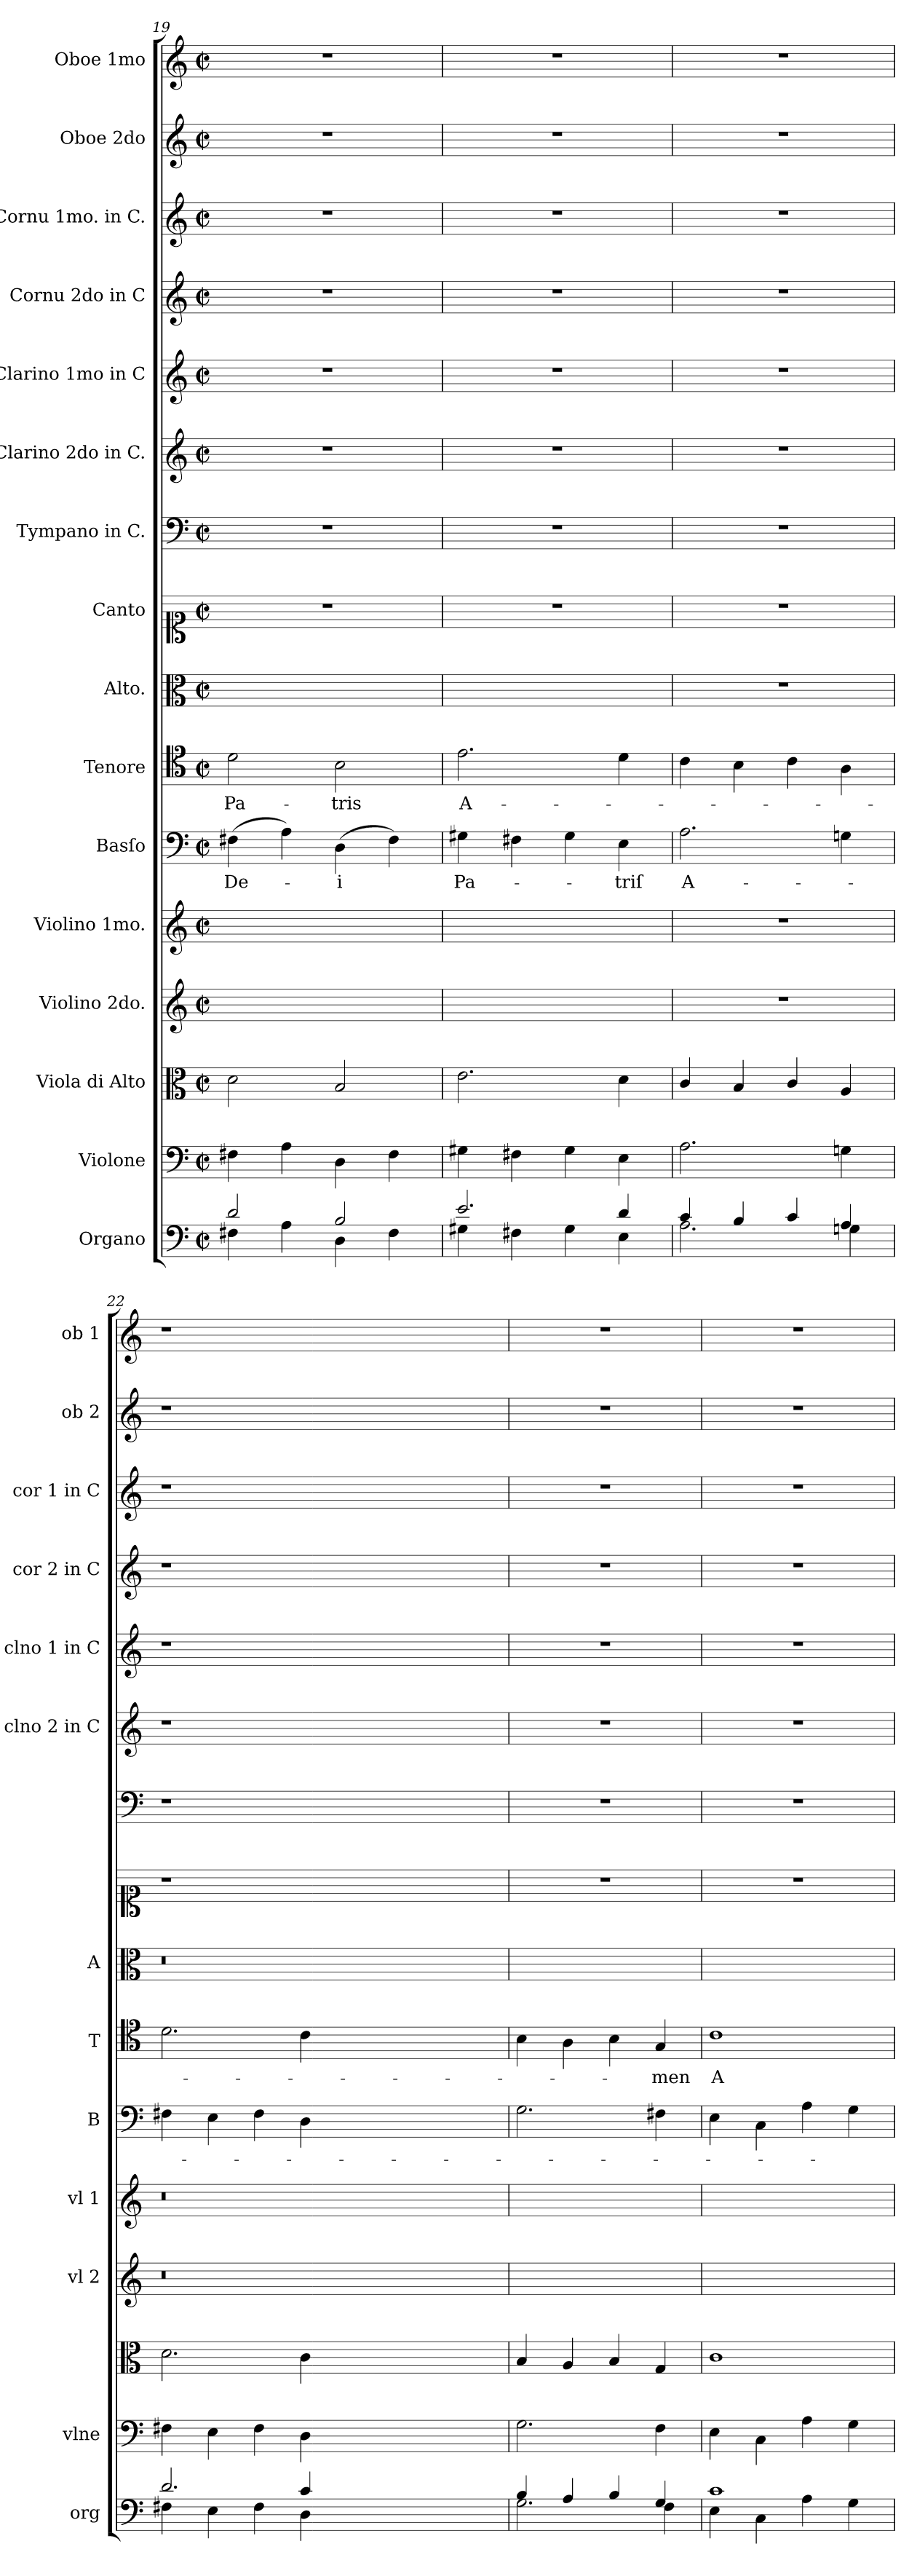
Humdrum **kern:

**kern	**kern	**kern	**kern	**kern	**kern	**text	**kern	**text	**kern	**kern	**kern	**kern	**kern	**kern	**kern	**kern	**kern
*part16	*part15	*part14	*part13	*part12	*part11	*part11	*part10	*part10	*part9	*part8	*part7	*part6	*part5	*part4	*part3	*part2	*part1
*staff16	*staff15	*staff14	*staff13	*staff12	*staff11	*staff11	*staff10	*staff10	*staff9	*staff8	*staff7	*staff6	*staff5	*staff4	*staff3	*staff2	*staff1
*I"Organo	*I"Violone	*I"Viola di Alto	*I"Violino 2do.	*I"Violino 1mo.	*I"Basſo	*	*I"Tenore	*	*I"Alto.	*I"Canto	*I"Tympano in C.	*I"Clarino 2do in C.	*I"Clarino 1mo in C	*I"Cornu 2do in C	*I"Cornu 1mo. in C.	*I"Oboe 2do	*I"Oboe 1mo
*I'org	*I'vlne	*	*I'vl 2	*I'vl 1	*I'B	*	*I'T	*	*I'A	*	*	*I'clno 2 in C	*I'clno 1 in C	*I'cor 2 in C	*I'cor 1 in C	*I'ob 2	*I'ob 1
*clefF4	*clefF4	*clefC3	*clefG2	*clefG2	*clefF4	*	*clefC4	*	*clefC3	*clefC1	*clefF4	*clefG2	*clefG2	*clefG2	*clefG2	*clefG2	*clefG2
*k[]	*k[]	*k[]	*k[]	*k[]	*k[]	*	*k[]	*	*k[]	*k[]	*k[]	*k[]	*k[]	*k[]	*k[]	*k[]	*k[]
*C:	*C:	*C:	*C:	*C:	*C:	*	*C:	*	*C:	*C:	*C:	*C:	*C:	*C:	*C:	*C:	*C:
*M2/2	*M2/2	*M2/2	*M2/2	*M2/2	*M2/2	*	*M2/2	*	*M2/2	*M2/2	*M2/2	*M2/2	*M2/2	*M2/2	*M2/2	*M2/2	*M2/2
*met(c|)	*met(c|)	*met(c|)	*met(c|)	*met(c|)	*met(c|)	*	*met(c|)	*	*met(c|)	*met(c|)	*met(c|)	*met(c|)	*met(c|)	*met(c|)	*met(c|)	*met(c|)	*met(c|)
=19	=19	=19	=19	=19	=19	=19	=19	=19	=19	=19	=19	=19	=19	=19	=19	=19	=19
*^	*	*	*	*	*	*	*	*	*	*	*	*	*	*	*	*	*
2d/	4F#X\	4F#X\	2d\	1ryy	1ryy	(4F#X\	De-	2d\	Pa-	1ryy	1r	1r	1r	1r	1r	1r	1r	1r
.	4A\	4A\	.	.	.	4A\)	.	.	.	.	.	.	.	.	.	.	.	.
2B/	4D\	4D\	2B/	.	.	(4D\	-i	2B\	-tris	.	.	.	.	.	.	.	.	.
.	4F#\	4F#\	.	.	.	4F#\)	.	.	.	.	.	.	.	.	.	.	.	.
=20	=20	=20	=20	=20	=20	=20	=20	=20	=20	=20	=20	=20	=20	=20	=20	=20	=20	=20
2.e/	4G#X\	4G#X\	2.e\	1ryy	1ryy	4G#X\	Pa-	2.e\	A-	1ryy	1r	1r	1r	1r	1r	1r	1r	1r
.	4F#X\	4F#X\	.	.	.	4F#X\	.	.	.	.	.	.	.	.	.	.	.	.
.	4G#\	4G#\	.	.	.	4G#\	.	.	.	.	.	.	.	.	.	.	.	.
4d/	4E\	4E\	4d\	.	.	4E\	-triſ	4d\	.	.	.	.	.	.	.	.	.	.
=21	=21	=21	=21	=21	=21	=21	=21	=21	=21	=21	=21	=21	=21	=21	=21	=21	=21	=21
4c/	2.A\	2.A\	4c/	1r	1r	2.A\	A-	4c\	.	1r	1r	1r	1r	1r	1r	1r	1r	1r
4B/	.	.	4B/	.	.	.	.	4B\	.	.	.	.	.	.	.	.	.	.
4c/	.	.	4c/	.	.	.	.	4c\	.	.	.	.	.	.	.	.	.	.
4A/	4Gn\	4Gn\	4A/	.	.	4Gn\	.	4A\	.	.	.	.	.	.	.	.	.	.
=22	=22	=22	=22	=22	=22	=22	=22	=22	=22	=22	=22	=22	=22	=22	=22	=22	=22	=22
2.d/	4F#X\	4F#X\	2.d\	0.r	0.r	4F#X\	.	2.d\	.	0.r	1r	1r	1r	1r	1r	1r	1r	1r
.	4E\	4E\	.	.	.	4E\	.	.	.	.	.	.	.	.	.	.	.	.
.	4F#\	4F#\	.	.	.	4F#\	.	.	.	.	.	.	.	.	.	.	.	.
4c/	4D\	4D\	4c\	.	.	4D\	.	4c\	.	.	.	.	.	.	.	.	.	.
0ryy	0ryy	0ryy	0ryy	.	.	0ryy	.	0ryy	.	.	0ryy	0ryy	0ryy	0ryy	0ryy	0ryy	0ryy	0ryy
=23	=23	=23	=23	=23	=23	=23	=23	=23	=23	=23	=23	=23	=23	=23	=23	=23	=23	=23
4B/	2.G\	2.G\	4B/	1ryy	1ryy	2.G\	.	4B\	.	1ryy	1r	1r	1r	1r	1r	1r	1r	1r
4A/	.	.	4A/	.	.	.	.	4A\	.	.	.	.	.	.	.	.	.	.
4B/	.	.	4B/	.	.	.	.	4B\	.	.	.	.	.	.	.	.	.	.
4G/	4F\	4F\	4G/	.	.	4F#X\	.	4G/	-men	.	.	.	.	.	.	.	.	.
=24	=24	=24	=24	=24	=24	=24	=24	=24	=24	=24	=24	=24	=24	=24	=24	=24	=24	=24
1c	4E\	4E\	1c	1ryy	1ryy	4E\	.	1c	A-	1ryy	1r	1r	1r	1r	1r	1r	1r	1r
.	4C\	4C\	.	.	.	4C\	.	.	.	.	.	.	.	.	.	.	.	.
.	4A\	4A\	.	.	.	4A\	.	.	.	.	.	.	.	.	.	.	.	.
.	4G\	4G\	.	.	.	4G\	.	.	.	.	.	.	.	.	.	.	.	.
*v	*v	*	*	*	*	*	*	*	*	*	*	*	*	*	*	*	*	*
=	=	=	=	=	=	=	=	=	=	=	=	=	=	=	=	=	=
*-	*-	*-	*-	*-	*-	*-	*-	*-	*-	*-	*-	*-	*-	*-	*-	*-	*-
